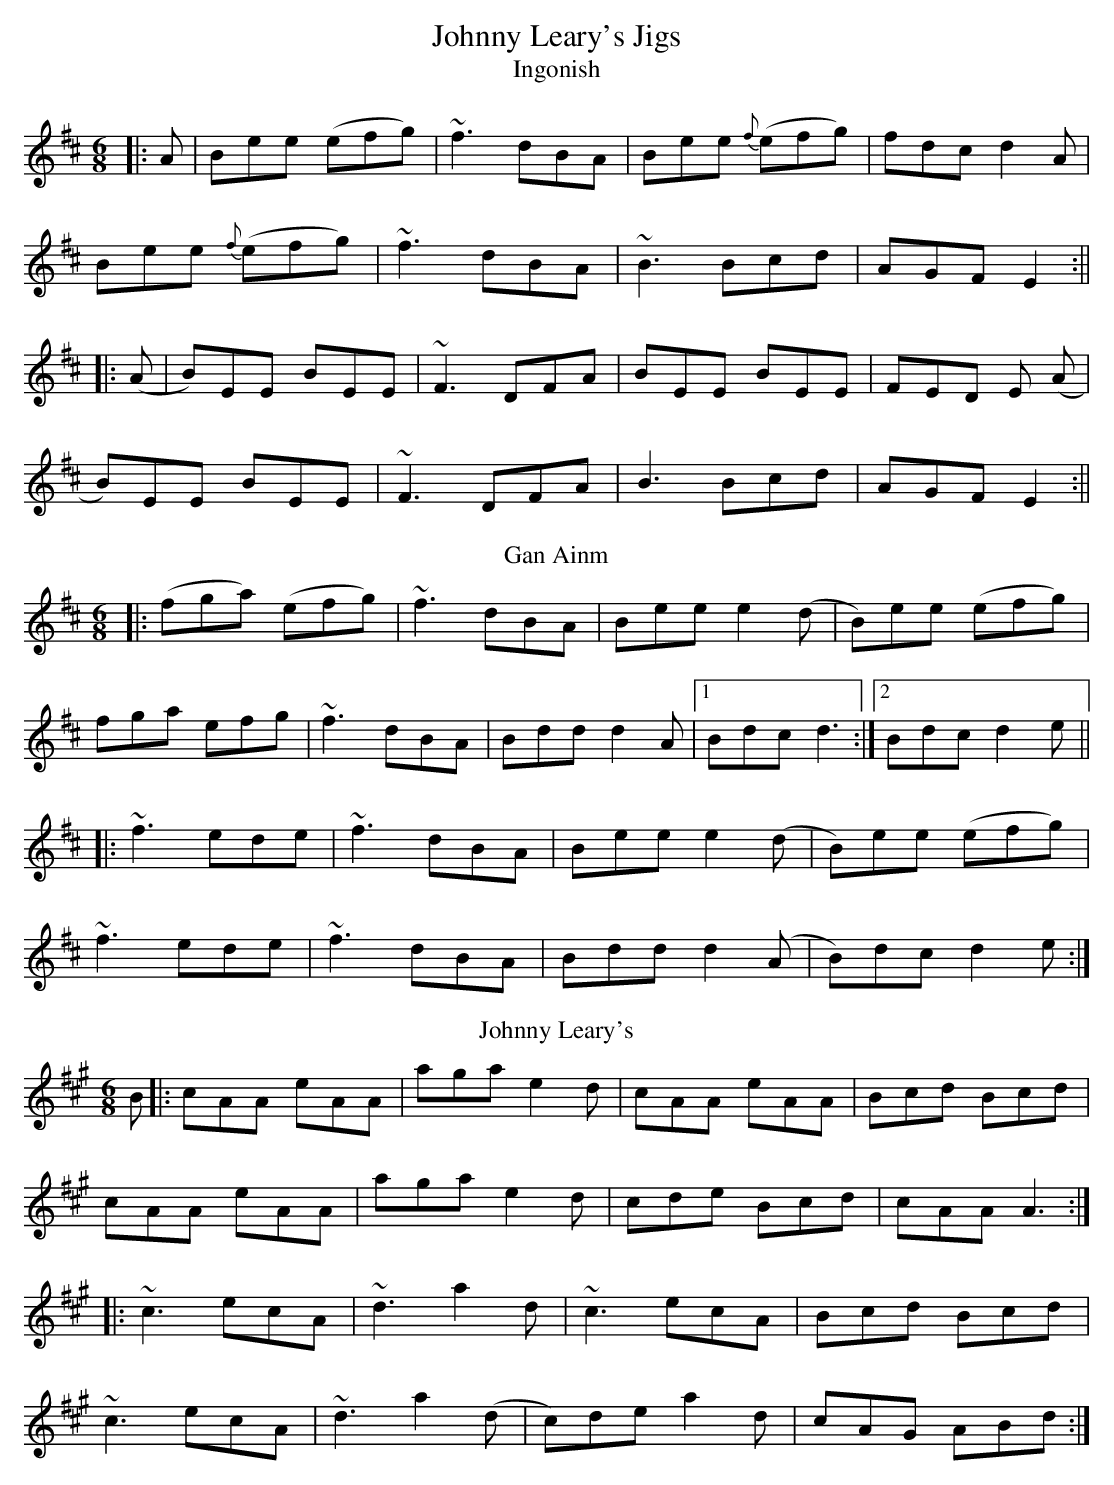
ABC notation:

X:1
T:Johnny Leary's Jigs
T:Ingonish
M:6/8
L:1/8
K:Edor
|:A|Bee (efg)|~f3 dBA|Bee {f}(efg)|fdc d2A|
Bee {f}(efg)|~f3 dBA|~B3 Bcd|AGF E2:||
|:(A|B)EE BEE|~F3 DFA|BEE BEE|FED E (A|
B)EE BEE|~F3 DFA|B3 Bcd|AGF E2:||
T:Gan Ainm
K:Dmaj
|:(fga) (efg) | ~f3 dBA |Bee e2 (d|B)ee (efg)|
fga efg | ~f3 dBA |Bdd d2 A|1Bdc d3:|2 Bdc d2 e||
|:~f3 ede | ~f3 dBA |Bee e2 (d|B)ee (efg)|
~f3 ede | ~f3 dBA | Bdd d2 (A|B)dc d2e:|
T:Johnny Leary's
K:Amaj
B|: cAA eAA|aga e2d|cAA eAA|Bcd Bcd|
cAA eAA|aga e2d|cde Bcd| cAA A3:|
|: ~c3 ecA| ~d3 a2 d|~c3 ecA| Bcd Bcd|
~c3 ecA| ~d3 a2(d |c)de a2 d| cAG ABd:|
